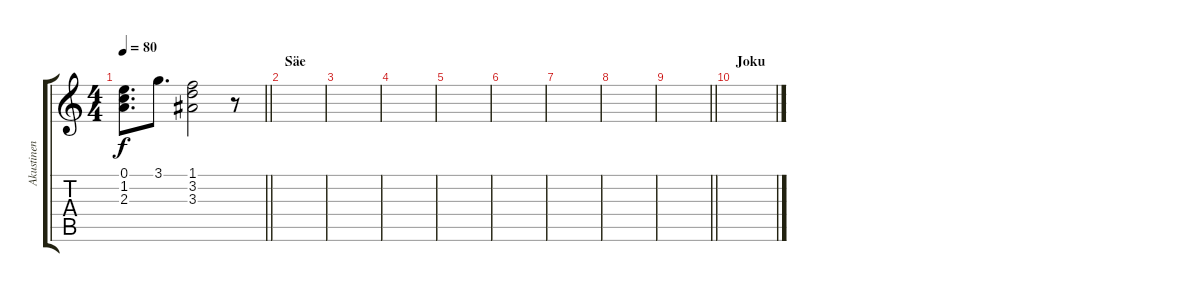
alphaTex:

\track ("Akustinen" "Akustinen") {instrument acousticguitarsteel}
\staff {score tabs}
\tuning (E4 B3 G3 D3 A2 E2) {hide}
\ts (4 4)
\tempo 80
\clef g2
\barLineRight lightlight
\ks c
(0.1 1.2 2.3).8{d dy f} 3.1.8{d} (1.1 3.2 3.3).2 r.8 |
\section ("" "Säe")
|
|
|
|
|
|
|
\barLineRight lightlight
|
\section ("" "Joku")
